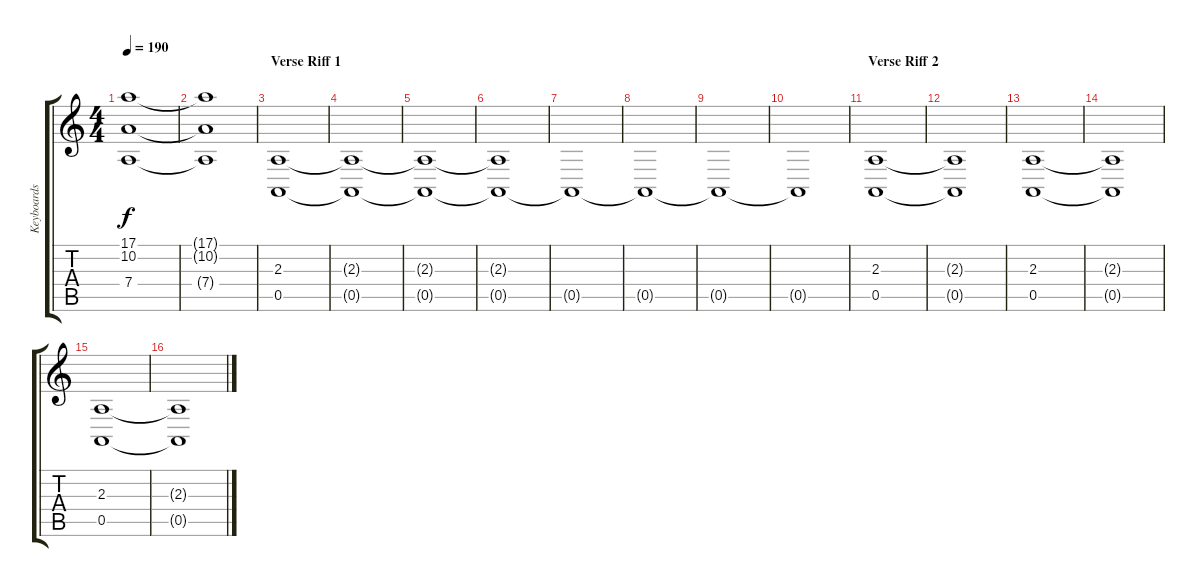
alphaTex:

\track ("Keyboards 1" "Keyboards ") {instrument stringensemble1}
\staff {score tabs}
\tuning (E4 B3 G3 D3 A2 E2) {hide}
\ts (4 4)
\tempo 190
\clef g2
\ks c
(17.1{t} 10.2{t} 7.4{t}).1{dy f} |
(17.1{t} 10.2{t} 7.4{t}).1 |
\section ("" "Verse Riff 1")
(2.3 0.5).1 |
(2.3{t} 0.5{t}).1 |
(2.3{t} 0.5{t}).1 |
(2.3{t} 0.5{t}).1 |
0.5{t}.1 |
0.5{t}.1 |
0.5{t}.1 |
0.5{t}.1 |
\section ("" "Verse Riff 2")
(2.3 0.5).1 |
(2.3{t} 0.5{t}).1 |
(2.3 0.5).1 |
(2.3{t} 0.5{t}).1 |
(2.3 0.5).1 |
(2.3{t} 0.5{t}).1
